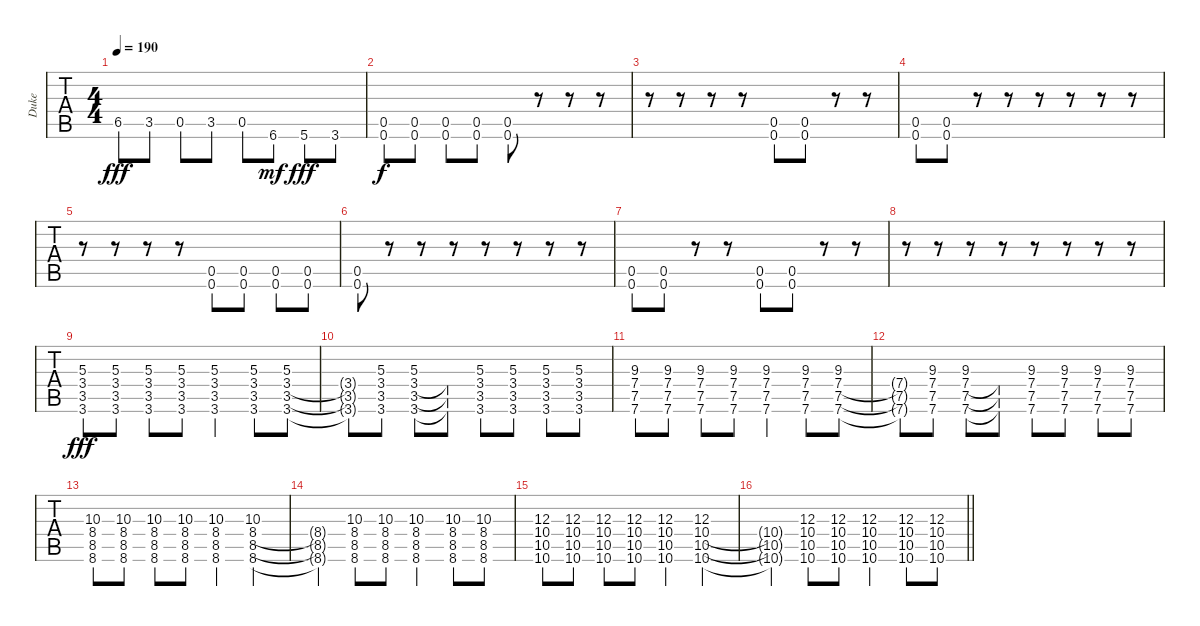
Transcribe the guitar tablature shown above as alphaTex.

\track ("Duke" "Duke") {instrument distortionguitar}
\staff {tabs}
\tuning (Db4 Ab3 E3 B2 Gb2 B1) {hide}
\ts (4 4)
\tempo 190
\clef g2
\ks c
6.5.8{dy fff} 3.5.8 0.5.8 3.5.8 0.5.8 6.6.8{dy mf} 5.6.8{dy fff} 3.6.8 |
(0.5 0.6).8{dy f} (0.5 0.6).8 (0.5 0.6).8 (0.5 0.6).8 (0.5 0.6).8 r.8 r.8 r.8 |
r.8 r.8 r.8 r.8 (0.5 0.6).8 (0.5 0.6).8 r.8 r.8 |
(0.5 0.6).8 (0.5 0.6).8 r.8 r.8 r.8 r.8 r.8 r.8 |
r.8 r.8 r.8 r.8 (0.5 0.6).8 (0.5 0.6).8 (0.5 0.6).8 (0.5 0.6).8 |
(0.5 0.6).8 r.8 r.8 r.8 r.8 r.8 r.8 r.8 |
(0.5 0.6).8 (0.5 0.6).8 r.8 r.8 (0.5 0.6).8 (0.5 0.6).8 r.8 r.8 |
r.8 r.8 r.8 r.8 r.8 r.8 r.8 r.8 |
(5.3 3.4 3.5 3.6).8{dy fff} (5.3 3.4 3.5 3.6).8 (5.3 3.4 3.5 3.6).8 (5.3 3.4 3.5 3.6).8 (5.3 3.4 3.5 3.6).4 (5.3 3.4 3.5 3.6).8 (5.3 3.4 3.5 3.6).8 |
(3.4{t} 3.5{t} 3.6{t}).8 (5.3 3.4 3.5 3.6).8 (5.3 3.4 3.5 3.6).8 (3.4{t} 3.5{t} 3.6{t}).8 (5.3 3.4 3.5 3.6).8 (5.3 3.4 3.5 3.6).8 (5.3 3.4 3.5 3.6).8 (5.3 3.4 3.5 3.6).8 |
(9.3 7.4 7.5 7.6).8 (9.3 7.4 7.5 7.6).8 (9.3 7.4 7.5 7.6).8 (9.3 7.4 7.5 7.6).8 (9.3 7.4 7.5 7.6).4 (9.3 7.4 7.5 7.6).8 (9.3 7.4 7.5 7.6).8 |
(7.4{t} 7.5{t} 7.6{t}).8 (9.3 7.4 7.5 7.6).8 (9.3 7.4 7.5 7.6).8 (7.4{t} 7.5{t} 7.6{t}).8 (9.3 7.4 7.5 7.6).8 (9.3 7.4 7.5 7.6).8 (9.3 7.4 7.5 7.6).8 (9.3 7.4 7.5 7.6).8 |
(10.3 8.4 8.5 8.6).8 (10.3 8.4 8.5 8.6).8 (10.3 8.4 8.5 8.6).8 (10.3 8.4 8.5 8.6).8 (10.3 8.4 8.5 8.6).4 (10.3 8.4 8.5 8.6).4 |
(8.4{t} 8.5{t} 8.6{t}).4 (10.3 8.4 8.5 8.6).8 (10.3 8.4 8.5 8.6).8 (10.3 8.4 8.5 8.6).4 (10.3 8.4 8.5 8.6).8 (10.3 8.4 8.5 8.6).8 |
(12.3 10.4 10.5 10.6).8 (12.3 10.4 10.5 10.6).8 (12.3 10.4 10.5 10.6).8 (12.3 10.4 10.5 10.6).8 (12.3 10.4 10.5 10.6).4 (12.3 10.4 10.5 10.6).4 |
\barLineRight lightlight
(10.4{t} 10.5{t} 10.6{t}).4 (12.3 10.4 10.5 10.6).8 (12.3 10.4 10.5 10.6).8 (12.3 10.4 10.5 10.6).4 (12.3 10.4 10.5 10.6).8 (12.3 10.4 10.5 10.6).8
